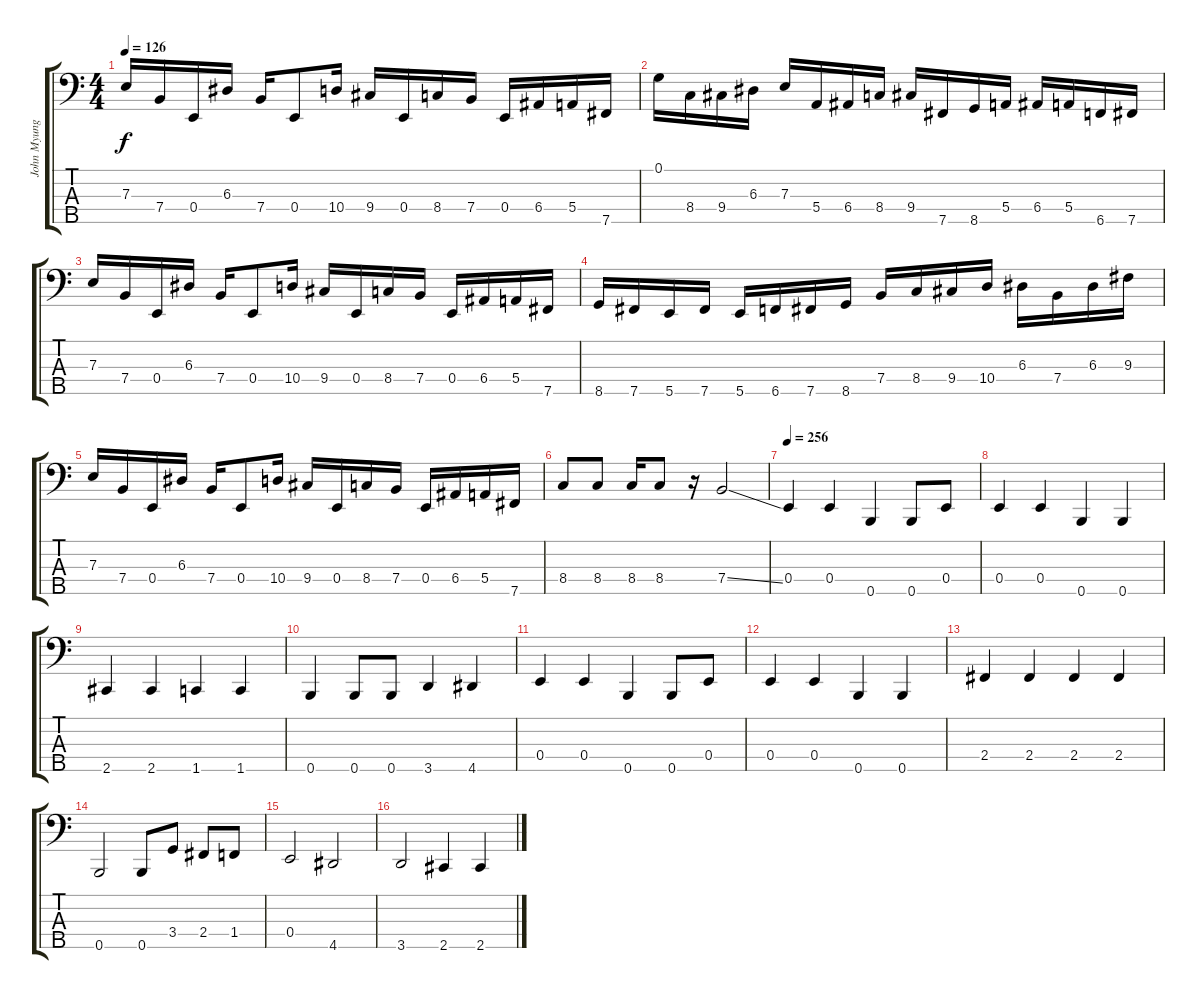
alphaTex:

\track ("John Myung" "John Myung") {instrument electricbassfinger}
\staff {score tabs}
\tuning (G2 D2 A1 E1 B0) {hide}
\ts (4 4)
\tempo 126
\clef f4
\ks c
7.3.16{dy f} 7.4.16 0.4.16 6.3.16 7.4.16 0.4.8 10.4.16 9.4.16 0.4.16 8.4.16 7.4.16 0.4.16 6.4.16 5.4.16 7.5.16 |
0.1.16 8.4.16 9.4.16 6.3.16 7.3.16 5.4.16 6.4.16 8.4.16 9.4.16 7.5.16 8.5.16 5.4.16 6.4.16 5.4.16 6.5.16 7.5.16 |
7.3.16 7.4.16 0.4.16 6.3.16 7.4.16 0.4.8 10.4.16 9.4.16 0.4.16 8.4.16 7.4.16 0.4.16 6.4.16 5.4.16 7.5.16 |
8.5.16 7.5.16 5.5.16 7.5.16 5.5.16 6.5.16 7.5.16 8.5.16 7.4.16 8.4.16 9.4.16 10.4.16 6.3.16 7.4.16 6.3.16 9.3.16 |
7.3.16 7.4.16 0.4.16 6.3.16 7.4.16 0.4.8 10.4.16 9.4.16 0.4.16 8.4.16 7.4.16 0.4.16 6.4.16 5.4.16 7.5.16 |
8.4.8 8.4.8 8.4.16 8.4.8 r.16 7.4{ss}.2 |
\tempo 256
0.4.4 0.4.4 0.5.4 0.5.8 0.4.8 |
0.4.4 0.4.4 0.5.4 0.5.4 |
2.5.4 2.5.4 1.5.4 1.5.4 |
0.5.4 0.5.8 0.5.8 3.5.4 4.5.4 |
0.4.4 0.4.4 0.5.4 0.5.8 0.4.8 |
0.4.4 0.4.4 0.5.4 0.5.4 |
2.4.4 2.4.4 2.4.4 2.4.4 |
0.5.2 0.5.8 3.4.8 2.4.8 1.4.8 |
0.4.2 4.5.2 |
3.5.2 2.5.4 2.5.4
